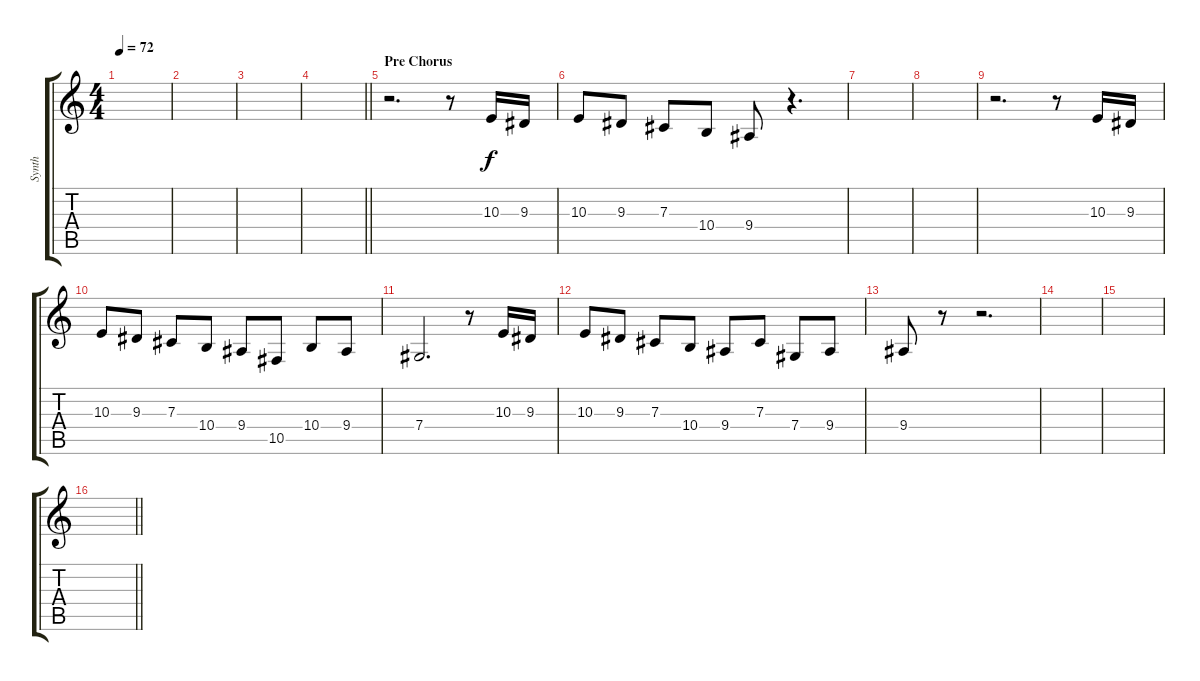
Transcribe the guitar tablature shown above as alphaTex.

\track ("Synth" "Synth") {instrument brightacousticpiano}
\staff {score tabs}
\tuning (Eb4 Bb3 Gb3 Db3 Ab2 Eb2) {hide}
\ts (4 4)
\tempo 72
\clef g2
\ks c
|
|
|
\barLineRight lightlight
|
\section ("" "Pre Chorus")
r.2{d} r.8 10.3.16 9.3.16 |
10.3.8 9.3.8 7.3.8 10.4.8 9.4.8 r.4{d} |
|
|
r.2{d} r.8 10.3.16 9.3.16 |
10.3.8 9.3.8 7.3.8 10.4.8 9.4.8 10.5.8 10.4.8 9.4.8 |
7.4.2{d} r.8 10.3.16 9.3.16 |
10.3.8 9.3.8 7.3.8 10.4.8 9.4.8 7.3.8 7.4.8 9.4.8 |
9.4.8 r.8 r.2{d} |
|
|
\barLineRight lightlight
